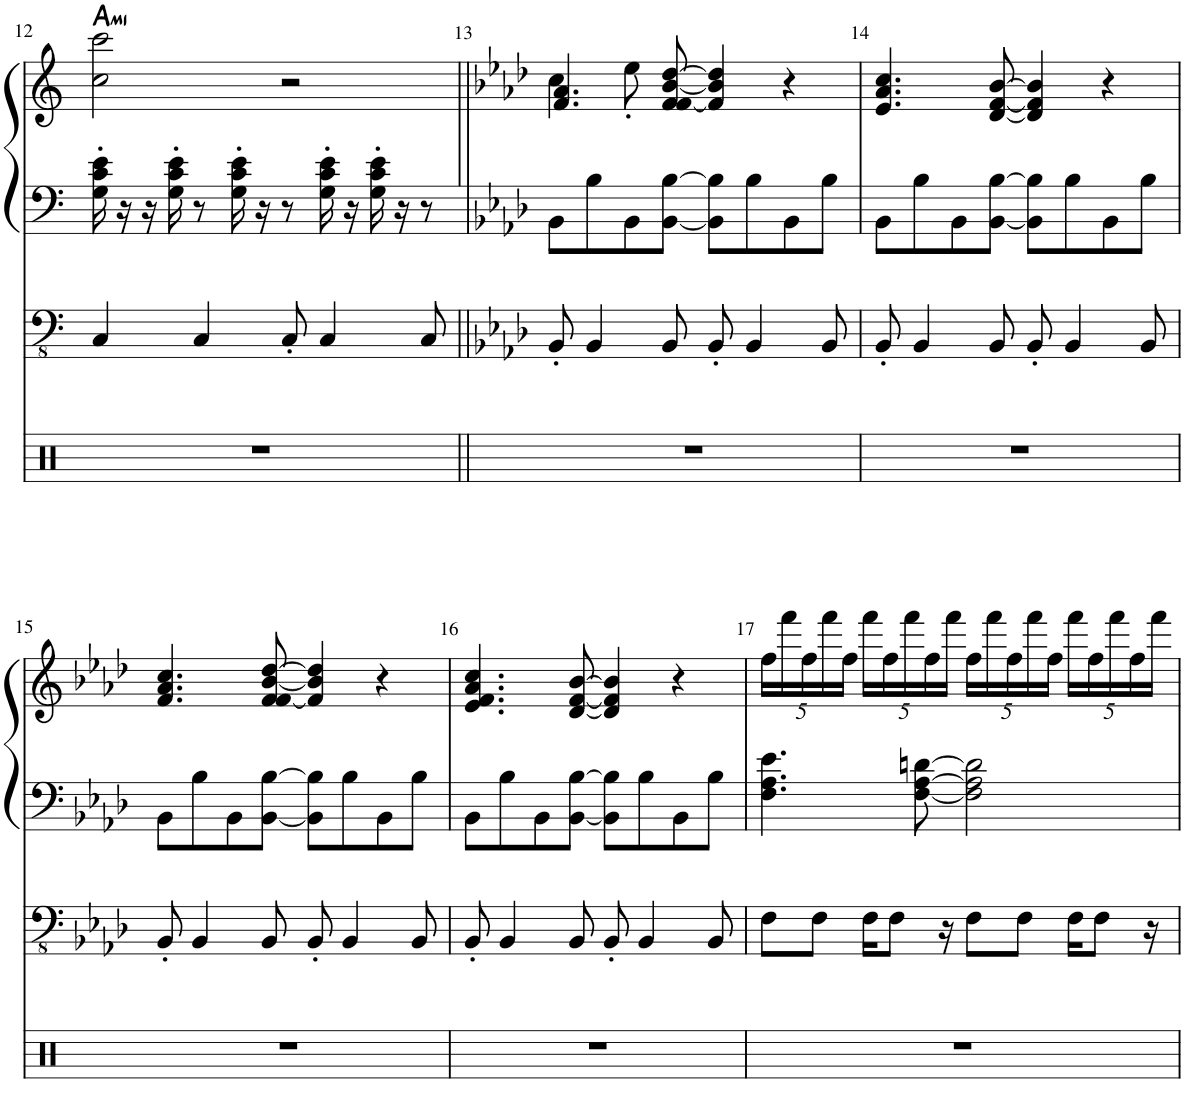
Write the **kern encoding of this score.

**kern	**kern	**kern	**kern	**harte
*part3	*part2	*part1	*part1	*part1
*staff4	*staff3	*staff2	*staff1	*
*I"Drum	*I"Bass	*I"Piano	*	*
*	*	*I'Pno	*	*
!!LO:PB:g=z
*clefX	*clefFv4	*clefF4	*clefG2	*
*k[]	*k[]	*k[]	*k[]	*
*M4/4	*M4/4	*M4/4	*M4/4	*
=12	=12	=12	=12	=12
!	!	!	!	!LO:H:kt=mi
1r	4CC/	16G\' 16c\' 16e\'	2cc\ 2ccc\	A:min
.	.	16r	.	.
.	.	16r	.	.
.	.	16G\' 16c\' 16e\'	.	.
.	4CC/	8r	.	.
.	.	16G\' 16c\' 16e\'	.	.
.	.	16r	.	.
.	8CC'/	8r	2r	.
.	4CC/	16G\' 16c\' 16e\'	.	.
.	.	16r	.	.
.	.	16G\' 16c\' 16e\'	.	.
.	.	16r	.	.
.	8CC/	8r	.	.
=13||	=13||	=13||	=13||	=13||
*	*k[b-e-a-d-]	*k[b-e-a-d-]	*k[b-e-a-d-]	*
*	*	*	*^	*
1r	8BBB-'/	8BB-\L	4.f/ 4.a-/	4cc\	.
.	4BBB-/	8B-\	.	.	.
.	.	8BB-\	.	8ee-'\	.
.	8BBB-/	[8BB-\ [8B-\J	[8f/ 8f/ [8b-/ [8dd-/	2ryy	.
.	8BBB-'/	8BB-\] 8B-\]L	4f/] 4b-/] 4dd-/]	.	.
.	4BBB-/	8B-\	.	.	.
.	.	8BB-\	4r	.	.
.	8BBB-/	8B-\J	.	8ryy	.
*	*	*	*v	*v	*
=14	=14	=14	=14	=14
1r	8BBB-'/	8BB-\L	4.e-/ 4.a-/ 4.cc/	.
.	4BBB-/	8B-\	.	.
.	.	8BB-\	.	.
.	8BBB-/	[8BB-\ [8B-\J	[8d-/ [8f/ [8b-/	.
.	8BBB-'/	8BB-\] 8B-\]L	4d-/] 4f/] 4b-/]	.
.	4BBB-/	8B-\	.	.
.	.	8BB-\	4r	.
.	8BBB-/	8B-\J	.	.
!!LO:LB:g=z
=15	=15	=15	=15	=15
1r	8BBB-'/	8BB-\L	4.f/ 4.a-/ 4.cc/	.
.	4BBB-/	8B-\	.	.
.	.	8BB-\	.	.
.	8BBB-/	[8BB-\ [8B-\J	[8f/ 8f/ [8b-/ [8dd-/	.
.	8BBB-'/	8BB-\] 8B-\]L	4f/] 4b-/] 4dd-/]	.
.	4BBB-/	8B-\	.	.
.	.	8BB-\	4r	.
.	8BBB-/	8B-\J	.	.
=16	=16	=16	=16	=16
1r	8BBB-'/	8BB-\L	4.e-/ 4.f/ 4.a-/ 4.cc/	.
.	4BBB-/	8B-\	.	.
.	.	8BB-\	.	.
.	8BBB-/	[8BB-\ [8B-\J	[8d-/ [8f/ [8b-/	.
.	8BBB-'/	8BB-\] 8B-\]L	4d-/] 4f/] 4b-/]	.
.	4BBB-/	8B-\	.	.
.	.	8BB-\	4r	.
.	8BBB-/	8B-\J	.	.
=17	=17	=17	=17	=17
*	*	*	*Xbrackettup	*
1r	8FF\L	4.F\ 4.A-\ 4.e-\	20ff\LL	.
.	.	.	20fff\	.
.	.	.	20ff\	.
.	8FF\J	.	.	.
.	.	.	20fff\	.
.	.	.	20ff\JJ	.
.	16FF\KL	.	20fff\LL	.
.	.	.	20ff\	.
.	8FF\J	.	.	.
.	.	.	20fff\	.
.	.	[8F\ [8A-\ [8dn\	.	.
.	.	.	20ff\	.
.	16r	.	.	.
.	.	.	20fff\JJ	.
.	8FF\L	2F\] 2A-\] 2d\]	20ff\LL	.
.	.	.	20fff\	.
.	.	.	20ff\	.
.	8FF\J	.	.	.
.	.	.	20fff\	.
.	.	.	20ff\JJ	.
.	16FF\KL	.	20fff\LL	.
.	.	.	20ff\	.
.	8FF\J	.	.	.
.	.	.	20fff\	.
.	.	.	20ff\	.
.	16r	.	.	.
.	.	.	20fff\JJ	.
=	=	=	=	=
*-	*-	*-	*-	*-
